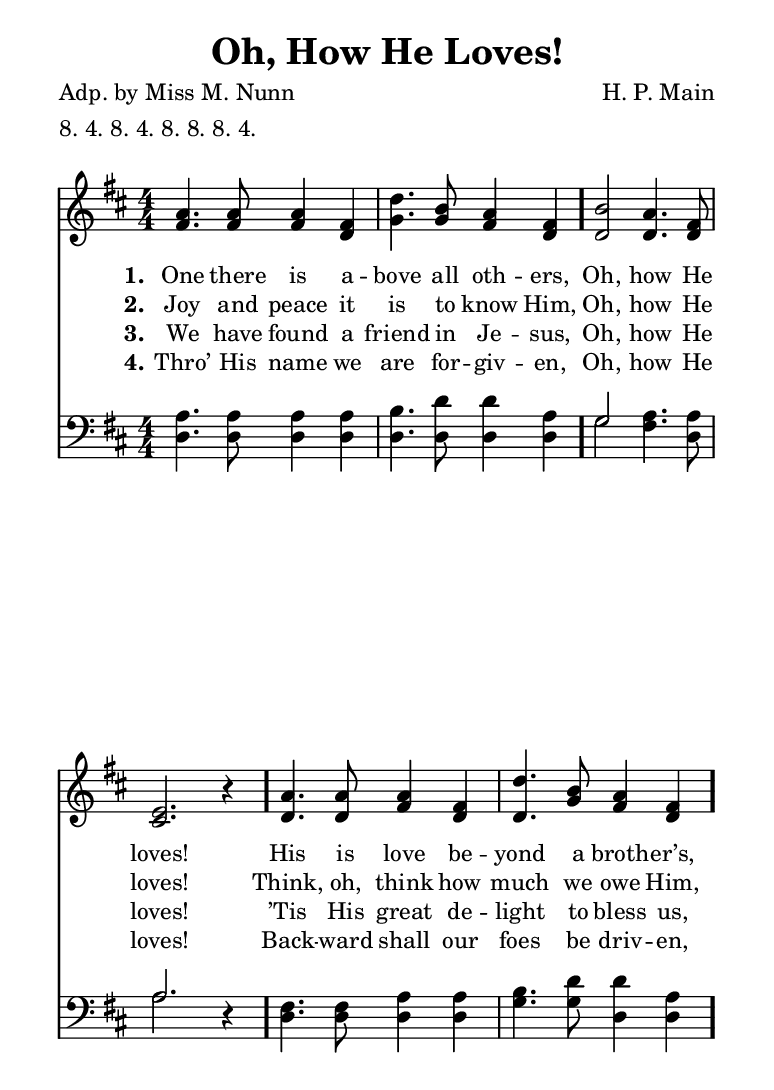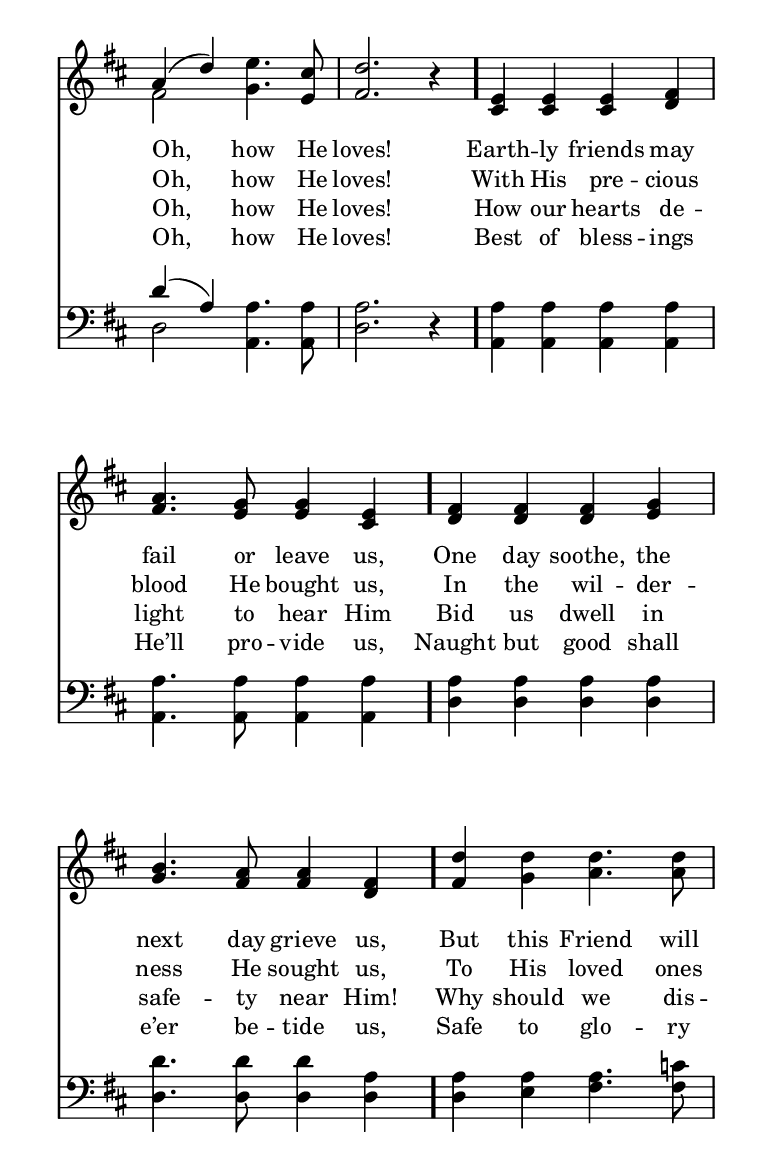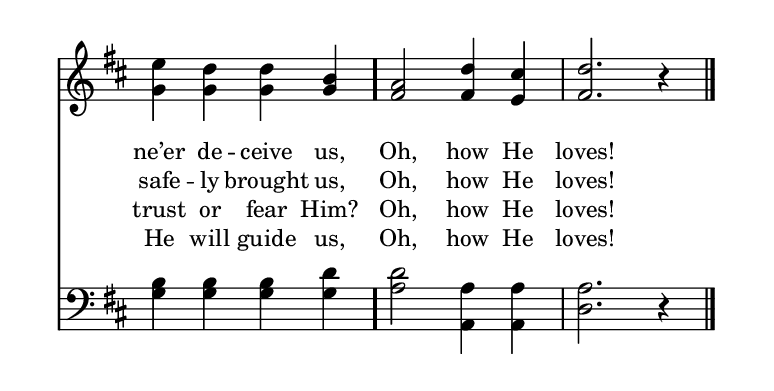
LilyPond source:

\include "common/global.ily"
\paper {
  \include "common/paper.ily"
}

\header{
  hymnnumber = "249"
  title = "Oh, How He Loves!"
  tunename = ""
  meter = "8. 4. 8. 4. 8. 8. 8. 4."
  poet = "Adp. by Miss M. Nunn"
  composer = "H. P. Main"
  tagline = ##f
}

global = {
  \include "common/overrides.ily"
  \override Staff.TimeSignature.style = #'numbered
  \time 4/4
  \override Score.MetronomeMark.transparent = ##t % hide all fermata changes too
  \tempo 4=90
  \key d \major
  \autoBeamOff
}

patternA = { c4. c8 c4 c4 | }
patternB = { c2 c4. c8 | c2. c4 }
patternC = { c4 c c c | c4. c8 c4 c | }
patternD = { c4 c c4. c8 | c4 c c c }
patternE = { c2 c4 c | c2. c4 }
patternF = { c4( c) c4. c8 | c2. c4 }

notesSoprano = {
\global
\relative c'' {

  \changePitch \patternA { a a a fis | d' b a fis }
  \changePitch \patternB { b a fis | e r } \eogbreak
  \changePitch \patternA { a a a fis | d' b a fis }
  \changePitch \patternF { a d e cis | d r } \eogbreak

  \changePitch \patternC { e, e e fis | a g g e }
  \changePitch \patternC { fis fis fis g | b a a fis } \eogbreak
  \changePitch \patternD { d' d d d | e d d b }
  \changePitch \patternE { a d cis | d r } \eogbreak

  \bar "|."

}
}

notesAlto = {
\global
\relative e' {

  \changePitch \patternA { fis fis fis d | g g fis d }
  \changePitch \patternB { d d d | cis r }
  \changePitch \patternA { d d fis d | d g fis d }
  \changePitch \patternB { fis g e | fis r }

  \changePitch \patternC { cis cis cis d | fis e e cis }
  \changePitch \patternC { d d d e | g fis fis d }
  \changePitch \patternD { fis g a a | g g g g }
  \changePitch \patternE { fis fis e | fis r }

}
}

notesTenor = {
\global
\relative a {

  \changePitch \patternA { a a a a | b d d a }
  \changePitch \patternB { g a a | a r }
  \changePitch \patternA { fis fis a a | b d d a }
  \changePitch \patternF { d a a a | a r }

  \changePitch \patternC { a a a a | a a a a }
  \changePitch \patternC { a a a a | d d d a }
  \changePitch \patternD { a a a c | b b b d }
  \changePitch \patternE { d a a | a r }

}
}

notesBass = {
\global
\relative f {

  \changePitch \patternA { d d d d | d d d d }
  \changePitch \patternB { g fis d | a' r }
  \changePitch \patternA { d, d d d | g g d d }
  \changePitch \patternB { d a a | d r }

  \changePitch \patternC { a a a a | a a a a }
  \changePitch \patternC { d d d d | d d d d }
  \changePitch \patternD { d e fis fis | g g g g }
  \changePitch \patternE { a a, a | d r }

}
}

wordsA = \lyricmode {
\set stanza = "1."

One there is a -- bove all oth -- ers, \bar "."
Oh, how He loves! \bar "."
His is love be -- yond a broth -- er’s, \bar "."
Oh, how He loves! \bar "."
Earth -- ly friends may fail or leave us, \bar "."
One day soothe, the next day grieve us, \bar "."
But this Friend will ne’er de -- ceive us, \bar "."
Oh, how He loves! \bar "."

}

wordsB = \lyricmode {
\set stanza = "2."

Joy and peace it is to know Him,
Oh, how He loves!
Think, oh, think how much we owe Him,
Oh, how He loves!
With His pre -- cious blood He bought us,
In the wil -- der -- ness He sought us,
To His loved ones safe -- ly brought us,
Oh, how He loves!

}

wordsC = \lyricmode {
\set stanza = "3."

We have found a friend in Je -- sus,
Oh, how He loves!
’Tis His great de -- light to bless us,
Oh, how He loves!
How our hearts de -- light to hear Him
Bid us dwell in safe -- ty near Him!
Why should we dis -- trust or fear Him?
Oh, how He loves!

}

wordsD = \lyricmode {
\set stanza = "4."

Thro’ His name we are for -- giv -- en,
Oh, how He loves!
Back -- ward shall our foes be driv -- en,
Oh, how He loves!
Best of bless -- ings He’ll pro -- vide us,
Naught but good shall e’er be -- tide us,
Safe to glo -- ry He will guide us,
Oh, how He loves!

}

\score {
  \context ChoirStaff <<
    \context Staff = upper <<
      \set Staff.autoBeaming = ##f
      \set ChoirStaff.systemStartDelimiter = #'SystemStartBar
      \set ChoirStaff.printPartCombineTexts = ##f
      \partcombine #'(2 . 9) \notesSoprano \notesAlto
      \context NullVoice = sopranos { \voiceOne << \notesSoprano >> }
      \context NullVoice = altos { \voiceTwo << \notesAlto >> }
      \context Lyrics = one   \lyricsto sopranos \wordsA
      \context Lyrics = two   \lyricsto sopranos \wordsB
      \context Lyrics = three \lyricsto sopranos \wordsC
      \context Lyrics = four  \lyricsto sopranos \wordsD
    >>
    \context Staff = men <<
      \set Staff.autoBeaming = ##f
      \clef bass
      \set ChoirStaff.printPartCombineTexts = ##f
      \partcombine #'(2 . 9) \notesTenor \notesBass
      \context NullVoice = tenors { \voiceOne << \notesTenor >> }
      \context NullVoice = basses { \voiceTwo << \notesBass >> }
    >>
  >>
  \layout {
    \include "common/layout.ily"
  }
  \midi{
    \include "common/midi.ily"
  }
}

\version "2.19.49"  % necessary for upgrading to future LilyPond versions.

% vi:set et ts=2 sw=2 ai nocindent syntax=lilypond:
